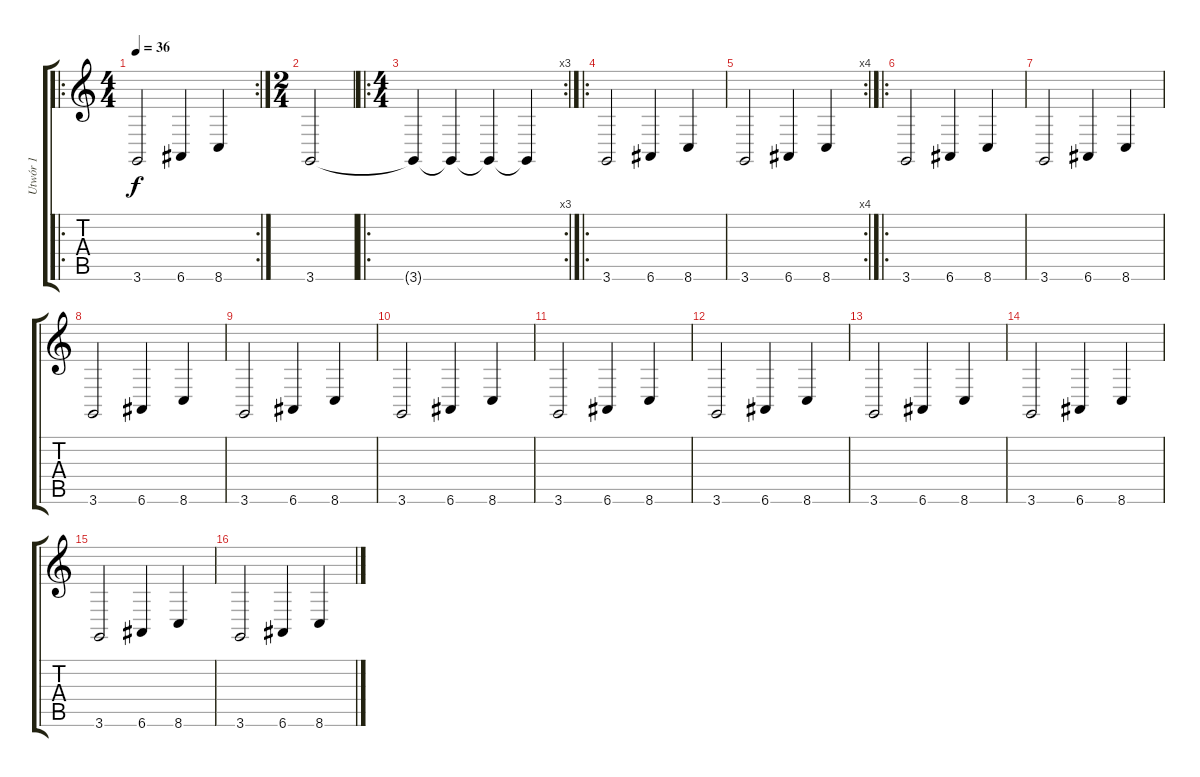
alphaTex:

\track ("Utwór 1" "Utwór 1") {instrument viola}
\staff {score tabs}
\tuning (E4 B3 G3 D3 A2 E2) {hide}
\ro
\rc 2
\ts (4 4)
\tempo 36
\clef g2
\ks c
3.6.2{dy f instrument viola} 6.6.4 8.6.4 |
\ts (2 4)
3.6.2 |
\ro
\rc 3
\ts (4 4)
3.6{t}.4{volume 11} 3.6{t}.4{volume 9} 3.6{t}.4{volume 7} 3.6{t}.4{volume 5} |
\ro
3.6.2 6.6.4 8.6.4 |
\rc 4
3.6.2 6.6.4 8.6.4 |
\ro
3.6.2 6.6.4 8.6.4 |
3.6.2 6.6.4 8.6.4 |
3.6.2 6.6.4 8.6.4 |
3.6.2 6.6.4 8.6.4 |
3.6.2 6.6.4 8.6.4 |
3.6.2 6.6.4 8.6.4 |
3.6.2 6.6.4 8.6.4 |
3.6.2 6.6.4 8.6.4 |
3.6.2 6.6.4 8.6.4 |
3.6.2 6.6.4 8.6.4 |
3.6.2 6.6.4 8.6.4
